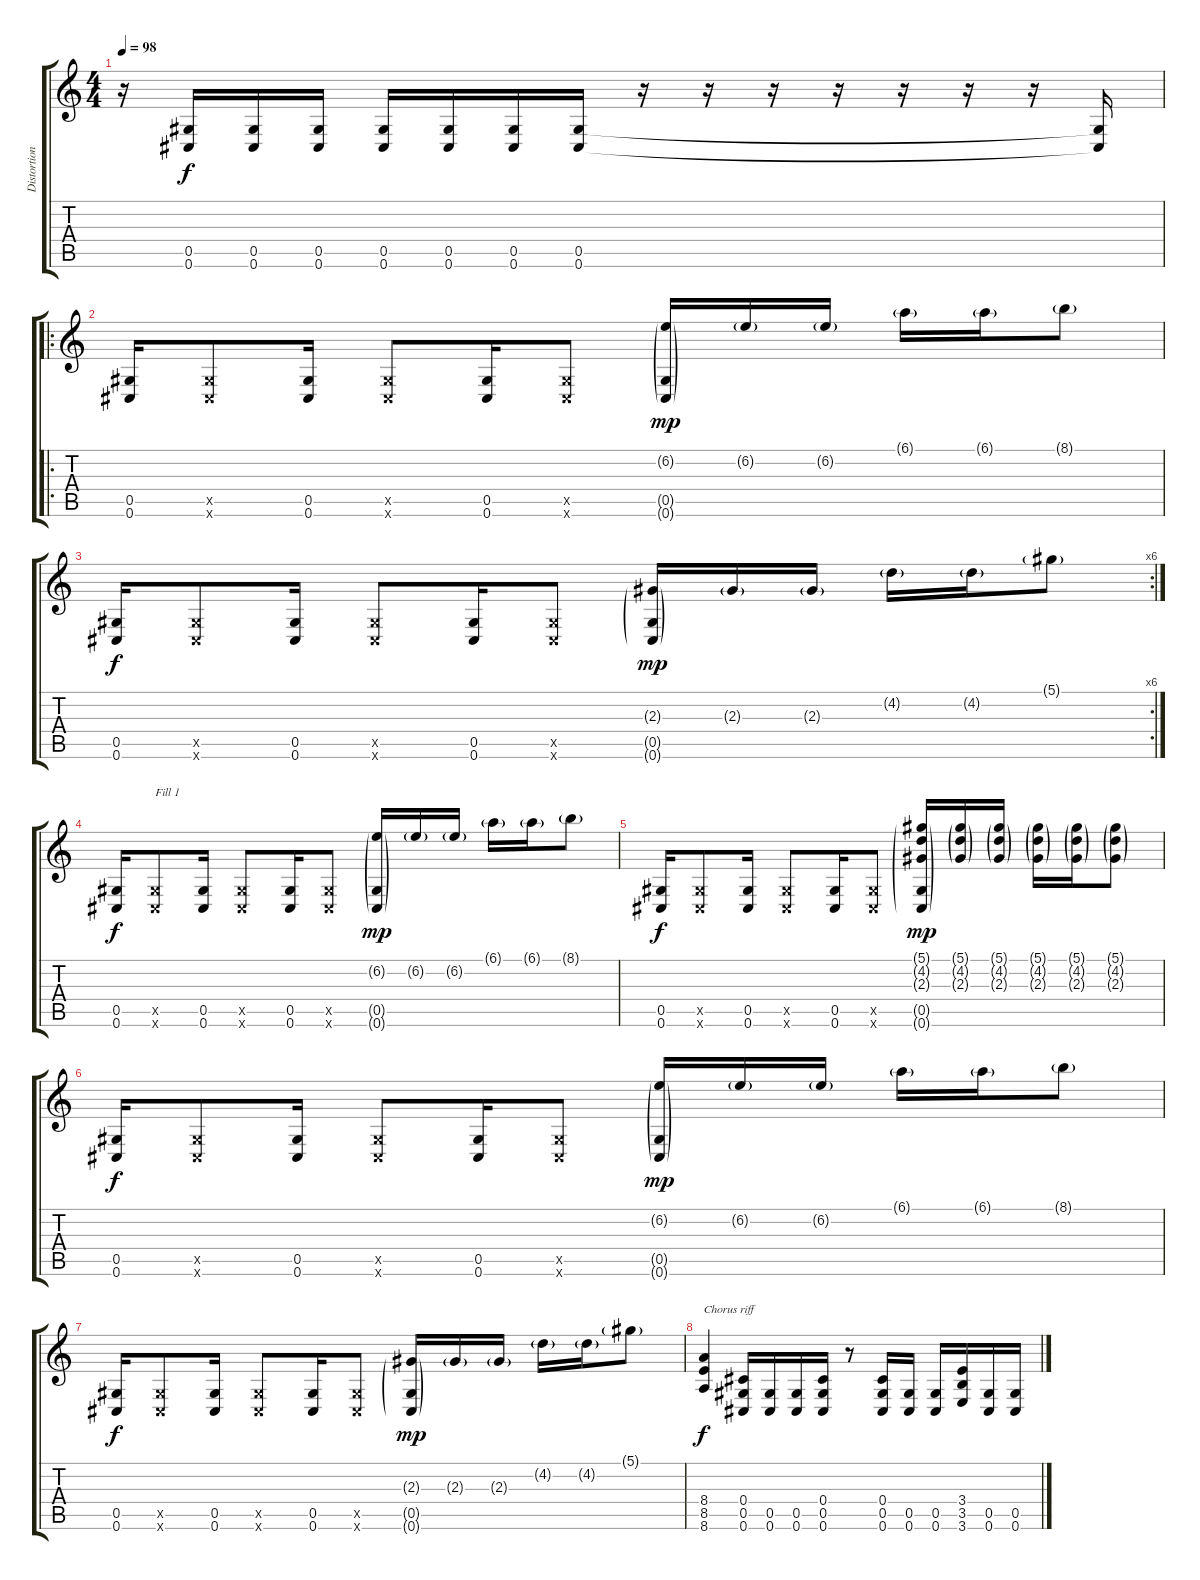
\track ("Distortion" "Distortion") {instrument distortionguitar}
\staff {score tabs}
\tuning (Eb4 Bb3 Gb3 Db3 Ab2 Db2) {hide}
\ts (4 4)
\tempo 98
\clef g2
\ks c
r.16{dy f} (0.5 0.6).16 (0.5 0.6).16 (0.5 0.6).16 (0.5 0.6).16 (0.5 0.6).16 (0.5 0.6).16 (0.5 0.6).16 r.16 r.16 r.16 r.16 r.16 r.16 r.16 (0.5{t} 0.6{t}).16 |
\ro
(0.5 0.6).16 (0.5{x} 0.6{x}).8 (0.5 0.6).16 (0.5{x} 0.6{x}).8 (0.5 0.6).16 (0.5{x} 0.6{x}).8 (6.2{g} 0.5{g} 0.6{g}).16{dy mp} 6.2{g}.16 6.2{g}.16 6.1{g}.16 6.1{g}.16 8.1{g}.8 |
\rc 6
(0.5 0.6).16{dy f} (0.5{x} 0.6{x}).8 (0.5 0.6).16 (0.5{x} 0.6{x}).8 (0.5 0.6).16 (0.5{x} 0.6{x}).8 (2.3{g} 0.5{g} 0.6{g}).16{dy mp} 2.3{g}.16 2.3{g}.16 4.2{g}.16 4.2{g}.16 5.1{g}.8 |
(0.5 0.6).16{dy f} (0.5{x} 0.6{x}).8{txt "Fill 1"} (0.5 0.6).16 (0.5{x} 0.6{x}).8 (0.5 0.6).16 (0.5{x} 0.6{x}).8 (6.2{g} 0.5{g} 0.6{g}).16{dy mp} 6.2{g}.16 6.2{g}.16 6.1{g}.16 6.1{g}.16 8.1{g}.8 |
(0.5 0.6).16{dy f} (0.5{x} 0.6{x}).8 (0.5 0.6).16 (0.5{x} 0.6{x}).8 (0.5 0.6).16 (0.5{x} 0.6{x}).8 (5.1{g} 4.2{g} 2.3{g} 0.5{g} 0.6{g}).16{dy mp} (5.1{g} 4.2{g} 2.3{g}).16 (5.1{g} 4.2{g} 2.3{g}).16 (5.1{g} 4.2{g} 2.3{g}).16 (5.1{g} 4.2{g} 2.3{g}).16 (5.1{g} 4.2{g} 2.3{g}).8 |
(0.5 0.6).16{dy f} (0.5{x} 0.6{x}).8 (0.5 0.6).16 (0.5{x} 0.6{x}).8 (0.5 0.6).16 (0.5{x} 0.6{x}).8 (6.2{g} 0.5{g} 0.6{g}).16{dy mp} 6.2{g}.16 6.2{g}.16 6.1{g}.16 6.1{g}.16 8.1{g}.8 |
(0.5 0.6).16{dy f} (0.5{x} 0.6{x}).8 (0.5 0.6).16 (0.5{x} 0.6{x}).8 (0.5 0.6).16 (0.5{x} 0.6{x}).8 (2.3{g} 0.5{g} 0.6{g}).16{dy mp} 2.3{g}.16 2.3{g}.16 4.2{g}.16 4.2{g}.16 5.1{g}.8 |
(8.4 8.5 8.6).4{txt "Chorus riff" dy f} (0.4 0.5 0.6).16 (0.5 0.6).16 (0.5 0.6).16 (0.4 0.5 0.6).16 r.8 (0.4 0.5 0.6).16 (0.5 0.6).16 (0.5 0.6).16 (3.4 3.5 3.6).16 (0.5 0.6).16 (0.5 0.6).16
